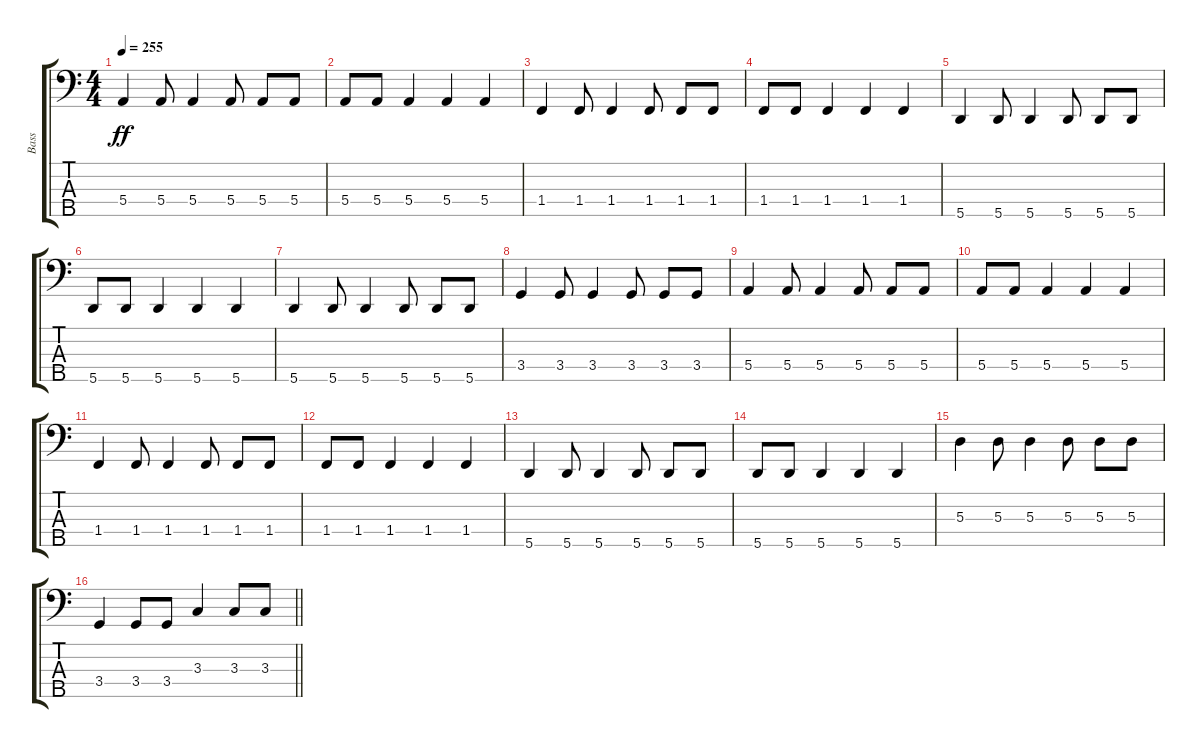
\track ("Bass" "Bass") {instrument electricbasspick}
\staff {score tabs}
\tuning (G2 D2 A1 E1 A0) {hide}
\ts (4 4)
\tempo 255
\clef f4
\ks c
5.4.4{dy ff} 5.4.8 5.4.4 5.4.8 5.4.8 5.4.8 |
5.4.8 5.4.8 5.4.4 5.4.4 5.4.4 |
1.4.4 1.4.8 1.4.4 1.4.8 1.4.8 1.4.8 |
1.4.8 1.4.8 1.4.4 1.4.4 1.4.4 |
5.5.4 5.5.8 5.5.4 5.5.8 5.5.8 5.5.8 |
5.5.8 5.5.8 5.5.4 5.5.4 5.5.4 |
5.5.4 5.5.8 5.5.4 5.5.8 5.5.8 5.5.8 |
3.4.4 3.4.8 3.4.4 3.4.8 3.4.8 3.4.8 |
5.4.4 5.4.8 5.4.4 5.4.8 5.4.8 5.4.8 |
5.4.8 5.4.8 5.4.4 5.4.4 5.4.4 |
1.4.4 1.4.8 1.4.4 1.4.8 1.4.8 1.4.8 |
1.4.8 1.4.8 1.4.4 1.4.4 1.4.4 |
5.5.4 5.5.8 5.5.4 5.5.8 5.5.8 5.5.8 |
5.5.8 5.5.8 5.5.4 5.5.4 5.5.4 |
5.3.4 5.3.8 5.3.4 5.3.8 5.3.8 5.3.8 |
\barLineRight lightlight
3.4.4 3.4.8 3.4.8 3.3.4 3.3.8 3.3.8
